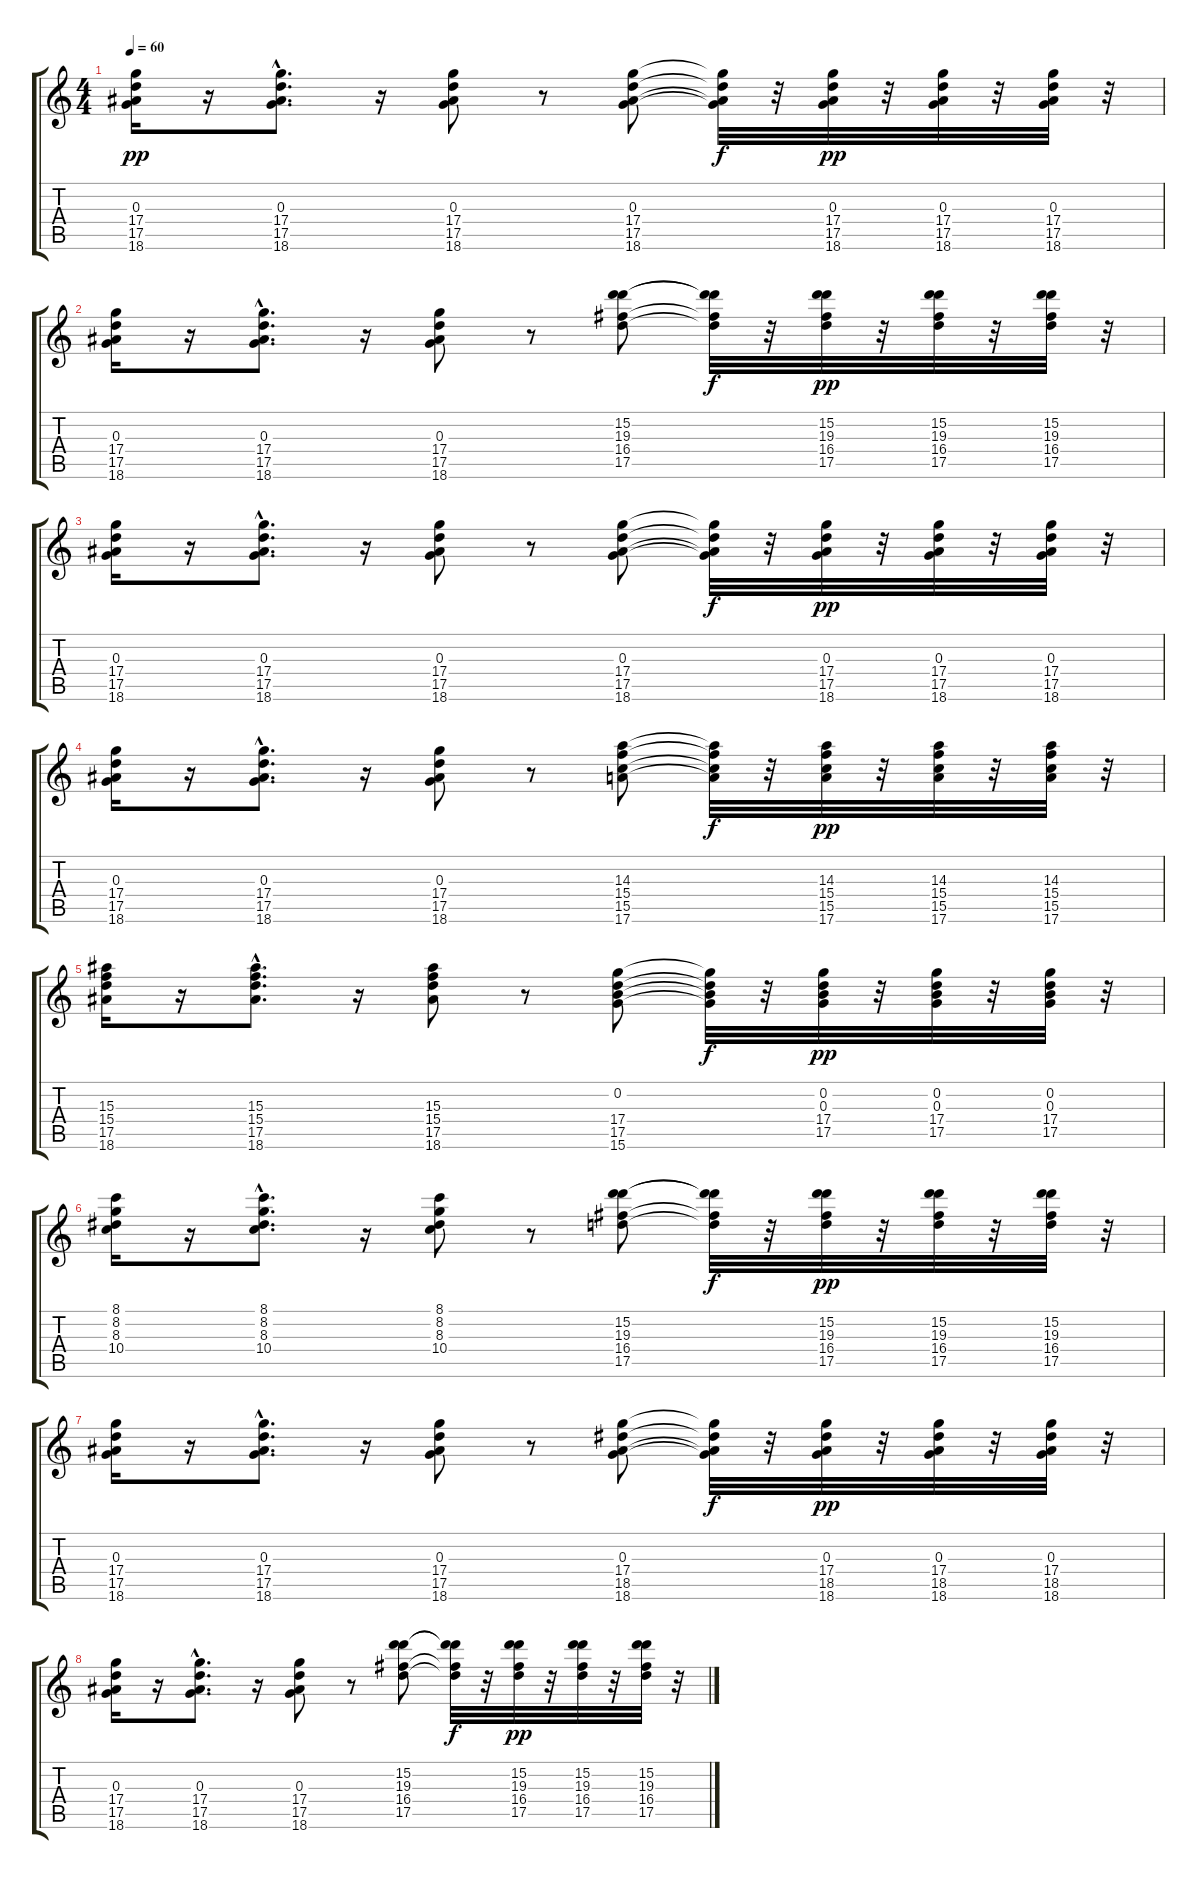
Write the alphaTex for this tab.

\track "" {instrument acousticguitarsteel}
\staff {score tabs}
\tuning (E4 B3 G3 D3 A2 E2) {hide}
\ts (4 4)
\tempo 60
\clef g2
\ks c
(0.3 17.4 17.5 18.6).16{dy pp} r.16 (0.3{hac} 17.4{hac} 17.5{hac} 18.6{hac}).8{d} r.16 (0.3 17.4 17.5 18.6).8 r.8 (0.3 17.4 17.5 18.6).8 (0.3{t} 17.4{t} 17.5{t} 18.6{t}).32{dy f} r.32 (0.3 17.4 17.5 18.6).32{dy pp} r.32 (0.3 17.4 17.5 18.6).32 r.32 (0.3 17.4 17.5 18.6).32 r.32 |
(0.3 17.4 17.5 18.6).16{instrument acousticguitarsteel} r.16 (0.3{hac} 17.4{hac} 17.5{hac} 18.6{hac}).8{d} r.16 (0.3 17.4 17.5 18.6).8 r.8 (15.2 19.3 16.4 17.5).8 (15.2{t} 19.3{t} 16.4{t} 17.5{t}).32{dy f} r.32 (15.2 19.3 16.4 17.5).32{dy pp} r.32 (15.2 19.3 16.4 17.5).32 r.32 (15.2 19.3 16.4 17.5).32 r.32 |
(0.3 17.4 17.5 18.6).16 r.16 (0.3{hac} 17.4{hac} 17.5{hac} 18.6{hac}).8{d} r.16 (0.3 17.4 17.5 18.6).8 r.8 (0.3 17.4 17.5 18.6).8 (0.3{t} 17.4{t} 17.5{t} 18.6{t}).32{dy f} r.32 (0.3 17.4 17.5 18.6).32{dy pp} r.32 (0.3 17.4 17.5 18.6).32 r.32 (0.3 17.4 17.5 18.6).32 r.32 |
(0.3 17.4 17.5 18.6).16 r.16 (0.3{hac} 17.4{hac} 17.5{hac} 18.6{hac}).8{d} r.16 (0.3 17.4 17.5 18.6).8 r.8 (14.3 15.4 15.5 17.6).8 (14.3{t} 15.4{t} 15.5{t} 17.6{t}).32{dy f} r.32 (14.3 15.4 15.5 17.6).32{dy pp} r.32 (14.3 15.4 15.5 17.6).32 r.32 (14.3 15.4 15.5 17.6).32 r.32 |
(15.3 15.4 17.5 18.6).16 r.16 (15.3{hac} 15.4{hac} 17.5{hac} 18.6{hac}).8{d} r.16 (15.3 15.4 17.5 18.6).8 r.8 (0.2 17.4 17.5 15.6).8 (0.2{t} 17.4{t} 17.5{t} 15.6{t}).32{dy f} r.32 (0.2 0.3 17.4 17.5).32{dy pp} r.32 (0.2 0.3 17.4 17.5).32 r.32 (0.2 0.3 17.4 17.5).32 r.32 |
(8.1 8.2 8.3 10.4).16 r.16 (8.1{hac} 8.2{hac} 8.3{hac} 10.4{hac}).8{d} r.16 (8.1 8.2 8.3 10.4).8 r.8 (15.2 19.3 16.4 17.5).8 (15.2{t} 19.3{t} 16.4{t} 17.5{t}).32{dy f} r.32 (15.2 19.3 16.4 17.5).32{dy pp} r.32 (15.2 19.3 16.4 17.5).32 r.32 (15.2 19.3 16.4 17.5).32 r.32 |
(0.3 17.4 17.5 18.6).16 r.16 (0.3{hac} 17.4{hac} 17.5{hac} 18.6{hac}).8{d} r.16 (0.3 17.4 17.5 18.6).8 r.8 (0.3 17.4 18.5 18.6).8 (0.3{t} 17.4{t} 18.5{t} 18.6{t}).32{dy f} r.32 (0.3 17.4 18.5 18.6).32{dy pp} r.32 (0.3 17.4 18.5 18.6).32 r.32 (0.3 17.4 18.5 18.6).32 r.32 |
(0.3 17.4 17.5 18.6).16 r.16 (0.3{hac} 17.4{hac} 17.5{hac} 18.6{hac}).8{d} r.16 (0.3 17.4 17.5 18.6).8 r.8 (15.2 19.3 16.4 17.5).8 (15.2{t} 19.3{t} 16.4{t} 17.5{t}).32{dy f} r.32 (15.2 19.3 16.4 17.5).32{dy pp} r.32 (15.2 19.3 16.4 17.5).32 r.32 (15.2 19.3 16.4 17.5).32 r.32
